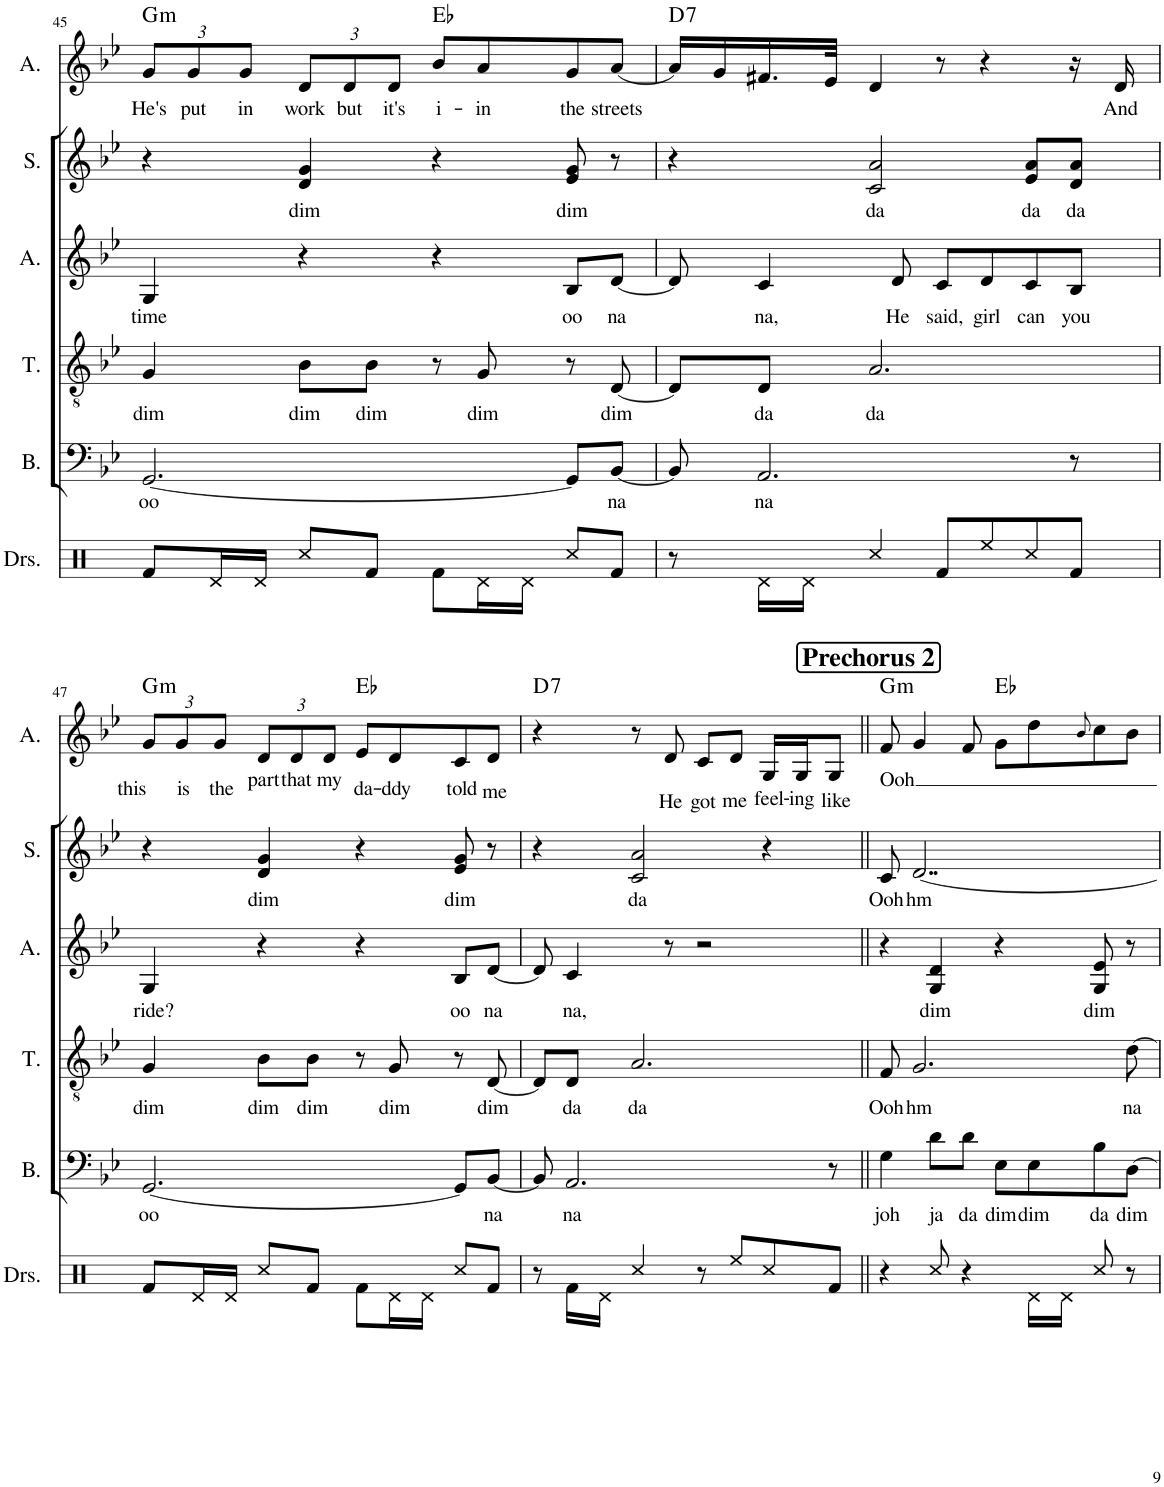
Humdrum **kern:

**kern	**kern	**text	**kern	**text	**kern	**text	**kern	**text	**kern	**text	**harte
*part6	*part5	*part5	*part4	*part4	*part3	*part3	*part2	*part2	*part1	*part1	*part1
*staff6	*staff5	*staff5	*staff4	*staff4	*staff3	*staff3	*staff2	*staff2	*staff1	*staff1	*
*I"Drumset	*I"Bass	*	*I"Tenor	*	*I"Alto	*	*I"Soprano	*	*I"Alto	*	*
*I'Drs.	*I'B.	*	*I'T.	*	*I'A.	*	*I'S.	*	*I'A.	*	*
!!LO:PB:g=z
*clefX	*clefF4	*	*clefGv2	*	*clefG2	*	*clefG2	*	*clefG2	*	*
*k[]	*k[b-e-]	*	*k[b-e-]	*	*k[b-e-]	*	*k[b-e-]	*	*k[b-e-]	*	*
*M4/4	*M4/4	*	*M4/4	*	*M4/4	*	*M4/4	*	*M4/4	*	*
=45	=45	=45	=45	=45	=45	=45	=45	=45	=45	=45	=45
!	!	!LO:LY:b	!	!LO:LY:b	!	!LO:LY:b	!	!	!	!	!
*	*	*	*	*	*	*	*	*	*Xbrackettup	*	*
!	!	!	!	!	!	!	!	!	!	!LO:LY:b	!LO:H:kt=m
8Rf/L	[2.GG/	oo	4G/	dim	4G/	time	4r	.	12g/L	He's	G:min
!	!	!	!	!	!	!	!	!	!	!LO:LY:b	!
.	.	.	.	.	.	.	.	.	12g/	put	.
16Rd/L	.	.	.	.	.	.	.	.	.	.	.
!	!	!	!	!	!	!	!	!	!	!LO:LY:b	!
.	.	.	.	.	.	.	.	.	12g/J	in	.
16Rd/JJ	.	.	.	.	.	.	.	.	.	.	.
!	!	!	!	!LO:LY:b	!	!	!	!LO:LY:b	!	!LO:LY:b	!
8Rcc/L	.	.	8B-\L	dim	4r	.	4d/ 4g/	dim	12d/L	work	.
!	!	!	!	!	!	!	!	!	!	!LO:LY:b	!
.	.	.	.	.	.	.	.	.	12d/	but	.
!	!	!	!	!LO:LY:b	!	!	!	!	!	!	!
8Rf/J	.	.	8B-\J	dim	.	.	.	.	.	.	.
!	!	!	!	!	!	!	!	!	!	!LO:LY:b	!
.	.	.	.	.	.	.	.	.	12d/J	it's	.
!	!	!	!	!	!	!	!	!	!	!LO:LY:b	!
8Rf\L	.	.	8r	.	4r	.	4r	.	8b-/L	i-	Eb:maj
!	!	!	!	!LO:LY:b	!	!	!	!	!	!LO:LY:b	!
16Rd\L	.	.	8G/	dim	.	.	.	.	8a/	-in	.
16Rd\JJ	.	.	.	.	.	.	.	.	.	.	.
!	!	!	!	!	!	!LO:LY:b	!	!LO:LY:b	!	!LO:LY:b	!
8Rcc/L	8GG/L]	.	8r	.	8B-/L	oo	8e-/ 8g/	dim	8g/	the	.
!	!	!LO:LY:b	!	!LO:LY:b	!	!LO:LY:b	!	!	!	!LO:LY:b	!
8Rf/J	[8BB-/J	na	[8D/	dim	[8d/J	na	8r	.	[8a/J	streets	.
=46	=46	=46	=46	=46	=46	=46	=46	=46	=46	=46	=46
!	!	!	!	!	!	!	!	!	!	!	!LO:H:kt=7
8r	8BB-/]	.	8D/L]	.	8d/]	.	4r	.	16a/LL]	.	D:7
.	.	.	.	.	.	.	.	.	16g/	.	.
!	!	!LO:LY:b	!	!LO:LY:b	!	!LO:LY:b	!	!	!	!	!
16Rd\LL	2.AA/	na	8D/J	da	4c/	na,	.	.	16.f#X/	.	.
16Rd\JJ	.	.	.	.	.	.	.	.	.	.	.
.	.	.	.	.	.	.	.	.	32e-/JJk	.	.
!	!	!	!	!LO:LY:b	!	!	!	!LO:LY:b	!	!	!
4Rcc/	.	.	2.A/	da	.	.	2c/ 2a/	da	4d/	.	.
!	!	!	!	!	!	!LO:LY:b	!	!	!	!	!
.	.	.	.	.	8d/	He	.	.	.	.	.
!	!	!	!	!	!	!LO:LY:b	!	!	!	!	!
8Rf/L	.	.	.	.	8c/L	said,	.	.	8r	.	.
!	!	!	!	!	!	!LO:LY:b	!	!	!	!	!
8Ree/	.	.	.	.	8d/	girl	.	.	4r	.	.
!	!	!	!	!	!	!LO:LY:b	!	!LO:LY:b	!	!	!
8Rcc/	.	.	.	.	8c/	can	8e-/ 8a/L	da	.	.	.
!	!	!	!	!	!	!LO:LY:b	!	!LO:LY:b	!	!	!
8Rf/J	8r	.	.	.	8B-/J	you	8d/ 8a/J	da	16r	.	.
!	!	!	!	!	!	!	!	!	!	!LO:LY:b	!
.	.	.	.	.	.	.	.	.	16d/	And	.
!!LO:LB:g=z
=47	=47	=47	=47	=47	=47	=47	=47	=47	=47	=47	=47
!	!	!LO:LY:b	!	!LO:LY:b	!	!LO:LY:b	!	!	!	!LO:LY:b	!LO:H:kt=m
8Rf/L	[2.GG/	oo	4G/	dim	4G/	ride?	4r	.	12g/L	this	G:min
!	!	!	!	!	!	!	!	!	!	!LO:LY:b	!
.	.	.	.	.	.	.	.	.	12g/	is	.
16Rd/L	.	.	.	.	.	.	.	.	.	.	.
!	!	!	!	!	!	!	!	!	!	!LO:LY:b	!
.	.	.	.	.	.	.	.	.	12g/J	the	.
16Rd/JJ	.	.	.	.	.	.	.	.	.	.	.
!	!	!	!	!LO:LY:b	!	!	!	!LO:LY:b	!	!LO:LY:b	!
8Rcc/L	.	.	8B-\L	dim	4r	.	4d/ 4g/	dim	12d/L	part	.
!	!	!	!	!	!	!	!	!	!	!LO:LY:b	!
.	.	.	.	.	.	.	.	.	12d/	that	.
!	!	!	!	!LO:LY:b	!	!	!	!	!	!	!
8Rf/J	.	.	8B-\J	dim	.	.	.	.	.	.	.
!	!	!	!	!	!	!	!	!	!	!LO:LY:b	!
.	.	.	.	.	.	.	.	.	12d/J	my	.
!	!	!	!	!	!	!	!	!	!	!LO:LY:b	!
8Rf\L	.	.	8r	.	4r	.	4r	.	8e-/L	da-	Eb:maj
!	!	!	!	!LO:LY:b	!	!	!	!	!	!LO:LY:b	!
16Rd\L	.	.	8G/	dim	.	.	.	.	8d/	-ddy	.
16Rd\JJ	.	.	.	.	.	.	.	.	.	.	.
!	!	!	!	!	!	!LO:LY:b	!	!LO:LY:b	!	!LO:LY:b	!
8Rcc/L	8GG/L]	.	8r	.	8B-/L	oo	8e-/ 8g/	dim	8c/	told	.
!	!	!LO:LY:b	!	!LO:LY:b	!	!LO:LY:b	!	!	!	!LO:LY:b	!
8Rf/J	[8BB-/J	na	[8D/	dim	[8d/J	na	8r	.	8d/J	me	.
=48	=48	=48	=48	=48	=48	=48	=48	=48	=48	=48	=48
!	!	!	!	!	!	!	!	!	!	!	!LO:H:kt=7
8r	8BB-/]	.	8D/L]	.	8d/]	.	4r	.	4r	.	D:7
!	!	!LO:LY:b	!	!LO:LY:b	!	!LO:LY:b	!	!	!	!	!
16Rf\LL	2.AA/	na	8D/J	da	4c/	na,	.	.	.	.	.
16Rd\JJ	.	.	.	.	.	.	.	.	.	.	.
!	!	!	!	!LO:LY:b	!	!	!	!LO:LY:b	!	!	!
4Rcc/	.	.	2.A/	da	.	.	2c/ 2a/	da	8r	.	.
!	!	!	!	!	!	!	!	!	!	!LO:LY:b	!
.	.	.	.	.	8r	.	.	.	8d/	He	.
!	!	!	!	!	!	!	!	!	!	!LO:LY:b	!
8r	.	.	.	.	2r	.	.	.	8c/L	got	.
!	!	!	!	!	!	!	!	!	!	!LO:LY:b	!
8Ree/L	.	.	.	.	.	.	.	.	8d/J	me	.
!	!	!	!	!	!	!	!	!	!	!LO:LY:b	!
8Rcc/	.	.	.	.	.	.	4r	.	16G/LL	feel-	.
!	!	!	!	!	!	!	!	!	!	!LO:LY:b	!
.	.	.	.	.	.	.	.	.	16G/J	-ing	.
!	!	!	!	!	!	!	!	!	!	!LO:LY:b	!
8Rf/J	8r	.	.	.	.	.	.	.	8G/J	like	.
!!LO:REH:place=s1:a:B:cj:fs=14:t=Prechorus 2
=49||	=49||	=49||	=49||	=49||	=49||	=49||	=49||	=49||	=49||	=49||	=49||
!	!	!LO:LY:b	!	!LO:LY:b	!	!	!	!LO:LY:b	!	!LO:LY:b	!LO:H:kt=m
4r	4G\	joh	8F/	Ooh	4r	.	8c/	Ooh	8f/	Ooh	G:min
!	!	!	!	!LO:LY:b	!	!	!	!LO:LY:b	!	!	!
.	.	.	2.G/	hm	.	.	[2..d/	hm	4g/	.	.
!	!	!LO:LY:b	!	!	!	!LO:LY:b	!	!	!	!	!
8Rcc/	8d\L	ja	.	.	4G/ 4d/	dim	.	.	.	.	.
!	!	!LO:LY:b	!	!	!	!	!	!	!	!	!
4r	8d\J	da	.	.	.	.	.	.	8f/	.	.
!	!	!LO:LY:b	!	!	!	!	!	!	!	!	!
.	8E-\L	dim	.	.	4r	.	.	.	8g\L	.	Eb:maj
!	!	!LO:LY:b	!	!	!	!	!	!	!	!	!
16Rd\LL	8E-\	dim	.	.	.	.	.	.	8dd\	.	.
16Rd\JJ	.	.	.	.	.	.	.	.	.	.	.
.	.	.	.	.	.	.	.	.	8qb-/	.	.
!	!	!LO:LY:b	!	!	!	!LO:LY:b	!	!	!	!	!
8Rcc/	8B-\	da	.	.	8G/ 8e-/	dim	.	.	8cc\	.	.
!	!	!LO:LY:b	!	!LO:LY:b	!	!	!	!	!	!	!
8r	[8D\J	dim	[8d\	na	8r	.	.	.	8b-\J	.	.
=	=	=	=	=	=	=	=	=	=	=	=
*-	*-	*-	*-	*-	*-	*-	*-	*-	*-	*-	*-
